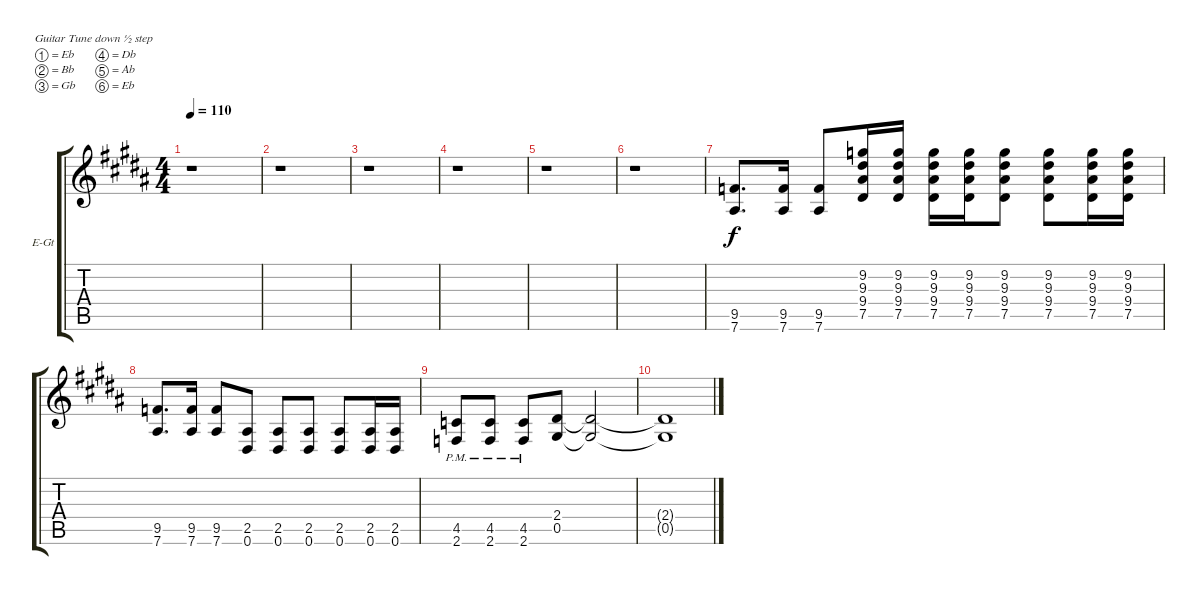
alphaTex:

\bracketExtendMode groupsimilarinstruments
\firstSystemTrackNameOrientation horizontal
\otherSystemsTrackNameOrientation horizontal
\track ("Untitled" "E-Gt") {instrument distortionguitar}
\staff {score tabs}
\tuning (Eb4 Bb3 Gb3 Db3 Ab2 Eb2)
\ts (4 4)
\tempo 110
\clef g2
\ks b
r.1{dy f} |
\ks g#minor
r.1 |
r.1 |
\ks b
r.1 |
\ks g#minor
r.1 |
r.1 |
\ks b
(9.5 7.6).8{d} (9.5 7.6).16 (9.5 7.6).8 (9.2 9.3 9.4 7.5).16 (9.2 9.3 9.4 7.5).16 (9.2 9.3 9.4 7.5).16 (9.2 9.3 9.4 7.5).16 (9.2 9.3 9.4 7.5).8 (9.2 9.3 9.4 7.5).8 (9.2 9.3 9.4 7.5).16 (9.2 9.3 9.4 7.5).16 |
\ks g#minor
(9.5 7.6).8{d} (9.5 7.6).16 (9.5 7.6).8 (2.5 0.6).8 (2.5 0.6).8 (2.5 0.6).8 (2.5 0.6).8 (2.5 0.6).16 (2.5 0.6).16 |
(4.5{pm} 2.6{pm}).8 (4.5{pm} 2.6{pm}).8 (4.5{pm} 2.6{pm}).8 (2.4 0.5).8 (2.4{t} 0.5{t}).2 |
(2.4{t} 0.5{t}).1
